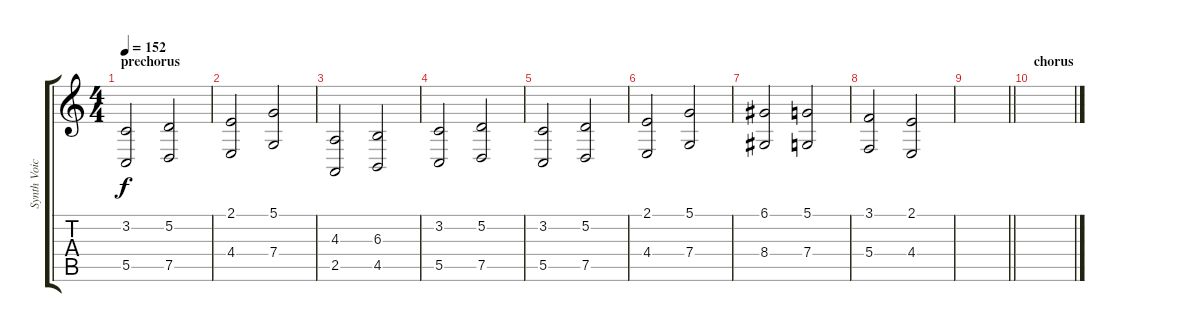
\track ("Synth Voice" "Synth Voic") {instrument synthvoice}
\staff {score tabs}
\tuning (D4 A3 F3 C3 G2 C2) {hide}
\ts (4 4)
\section ("" "prechorus")
\tempo 152
\clef g2
\ks c
(3.2 5.5).2{dy f} (5.2 7.5).2 |
(2.1 4.4).2 (5.1 7.4).2 |
(4.3 2.5).2 (6.3 4.5).2 |
(3.2 5.5).2 (5.2 7.5).2 |
(3.2 5.5).2 (5.2 7.5).2 |
(2.1 4.4).2 (5.1 7.4).2 |
(6.1 8.4).2 (5.1 7.4).2 |
(3.1 5.4).2 (2.1 4.4).2 |
\barLineRight lightlight
|
\section ("" "chorus")
